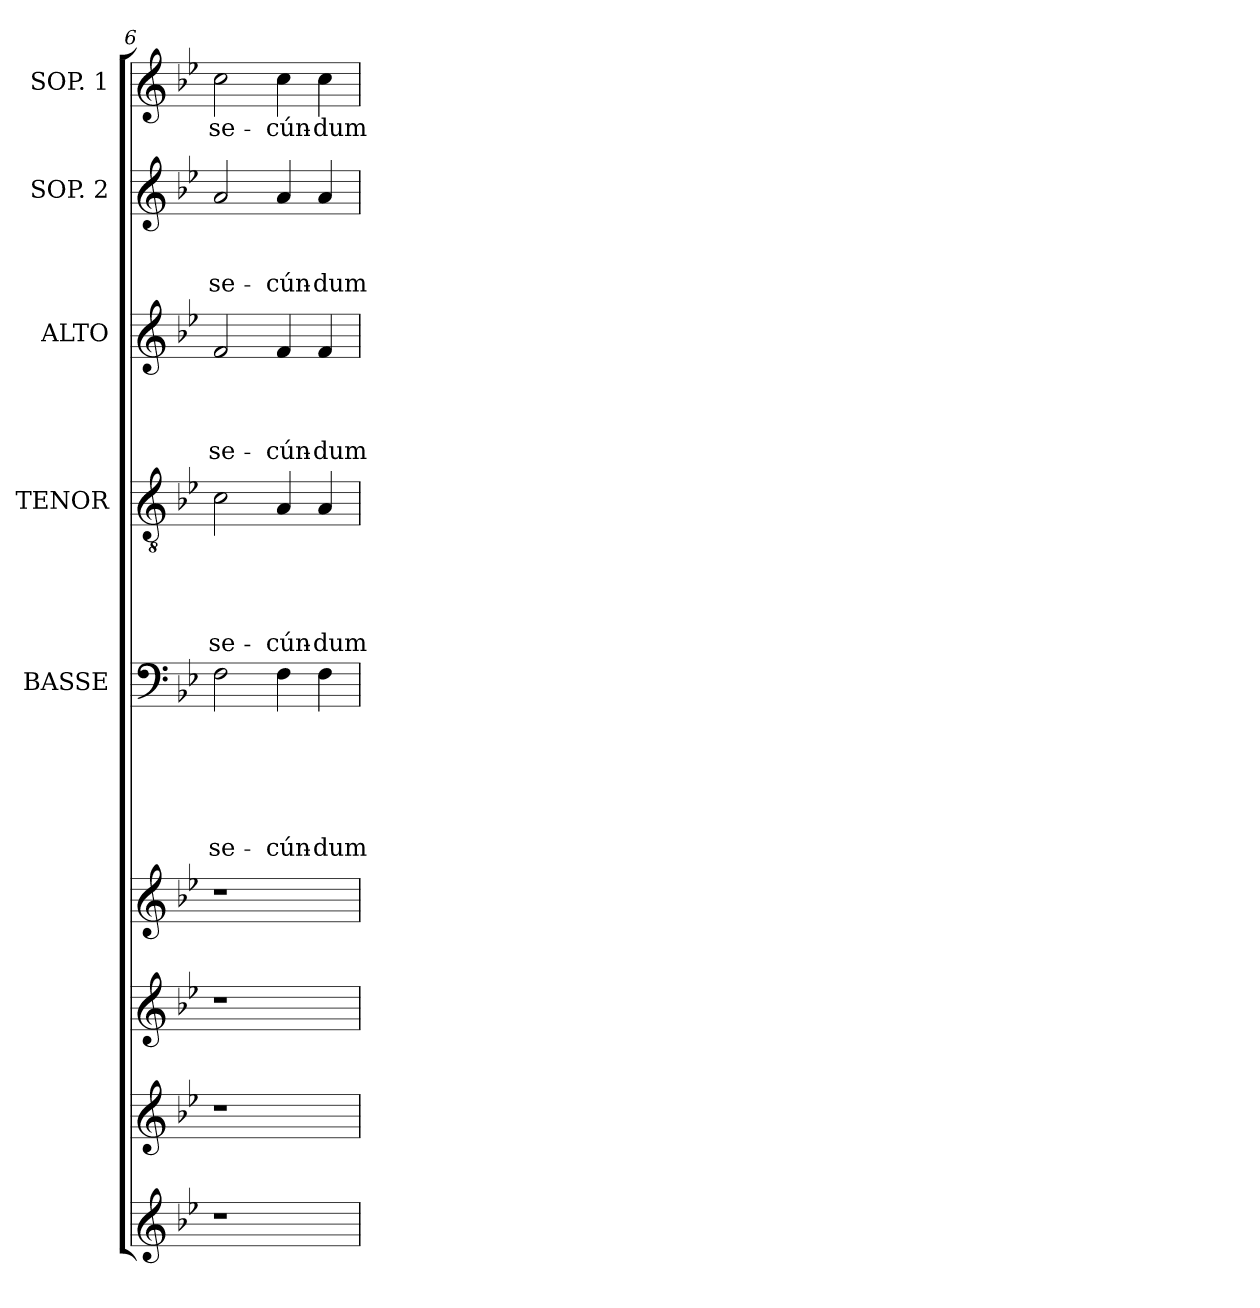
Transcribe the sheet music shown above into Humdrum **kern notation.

**kern	**kern	**kern	**kern	**kern	**text	**text	**text	**text	**text	**text	**kern	**text	**text	**text	**text	**text	**kern	**text	**text	**text	**text	**kern	**text	**text	**text	**kern	**text
*part9	*part8	*part7	*part6	*part5	*part5	*part5	*part5	*part5	*part5	*part5	*part4	*part4	*part4	*part4	*part4	*part4	*part3	*part3	*part3	*part3	*part3	*part2	*part2	*part2	*part2	*part1	*part1
*staff9	*staff8	*staff7	*staff6	*staff5	*staff5	*staff5	*staff5	*staff5	*staff5	*staff5	*staff4	*staff4	*staff4	*staff4	*staff4	*staff4	*staff3	*staff3	*staff3	*staff3	*staff3	*staff2	*staff2	*staff2	*staff2	*staff1	*staff1
*	*	*	*	*I"BASSE	*	*	*	*	*	*	*I"TENOR	*	*	*	*	*	*I"ALTO	*	*	*	*	*I"SOP. 2	*	*	*	*I"SOP. 1	*
*	*	*	*	*I'BAS.	*	*	*	*	*	*	*I'TEN.	*	*	*	*	*	*I'ALT.	*	*	*	*	*I'SOP. 2	*	*	*	*I'SOP. 1	*
!!LO:LB:g=z
*clefG2	*clefG2	*clefG2	*clefG2	*clefF4	*	*	*	*	*	*	*clefGv2	*	*	*	*	*	*clefG2	*	*	*	*	*clefG2	*	*	*	*clefG2	*
*k[b-e-]	*k[b-e-]	*k[b-e-]	*k[b-e-]	*k[b-e-]	*	*	*	*	*	*	*k[b-e-]	*	*	*	*	*	*k[b-e-]	*	*	*	*	*k[b-e-]	*	*	*	*k[b-e-]	*
*B-:	*B-:	*B-:	*B-:	*B-:	*	*	*	*	*	*	*B-:	*	*	*	*	*	*B-:	*	*	*	*	*B-:	*	*	*	*B-:	*
=6	=6	=6	=6	=6	=6	=6	=6	=6	=6	=6	=6	=6	=6	=6	=6	=6	=6	=6	=6	=6	=6	=6	=6	=6	=6	=6	=6
!	!	!	!	!	!	!	!	!	!	!LO:LY:b	!	!	!	!	!	!LO:LY:b	!	!	!	!	!LO:LY:b	!	!	!	!LO:LY:b	!	!LO:LY:b
1r	1r	1r	1r	2F\	.	.	.	.	.	se-	2c\	.	.	.	.	se-	2f/	.	.	.	se-	2a/	.	.	se-	2cc\	se-
!	!	!	!	!	!	!	!	!	!	!LO:LY:b	!	!	!	!	!	!LO:LY:b	!	!	!	!	!LO:LY:b	!	!	!	!LO:LY:b	!	!LO:LY:b
.	.	.	.	4F\	.	.	.	.	.	-cún-	4A/	.	.	.	.	-cún-	4f/	.	.	.	-cún-	4a/	.	.	-cún-	4cc\	-cún-
!	!	!	!	!	!	!	!	!	!	!LO:LY:b	!	!	!	!	!	!LO:LY:b	!	!	!	!	!LO:LY:b	!	!	!	!LO:LY:b	!	!LO:LY:b
.	.	.	.	4F\	.	.	.	.	.	-dum	4A/	.	.	.	.	-dum	4f/	.	.	.	-dum	4a/	.	.	-dum	4cc\	-dum
=	=	=	=	=	=	=	=	=	=	=	=	=	=	=	=	=	=	=	=	=	=	=	=	=	=	=	=
*-	*-	*-	*-	*-	*-	*-	*-	*-	*-	*-	*-	*-	*-	*-	*-	*-	*-	*-	*-	*-	*-	*-	*-	*-	*-	*-	*-
